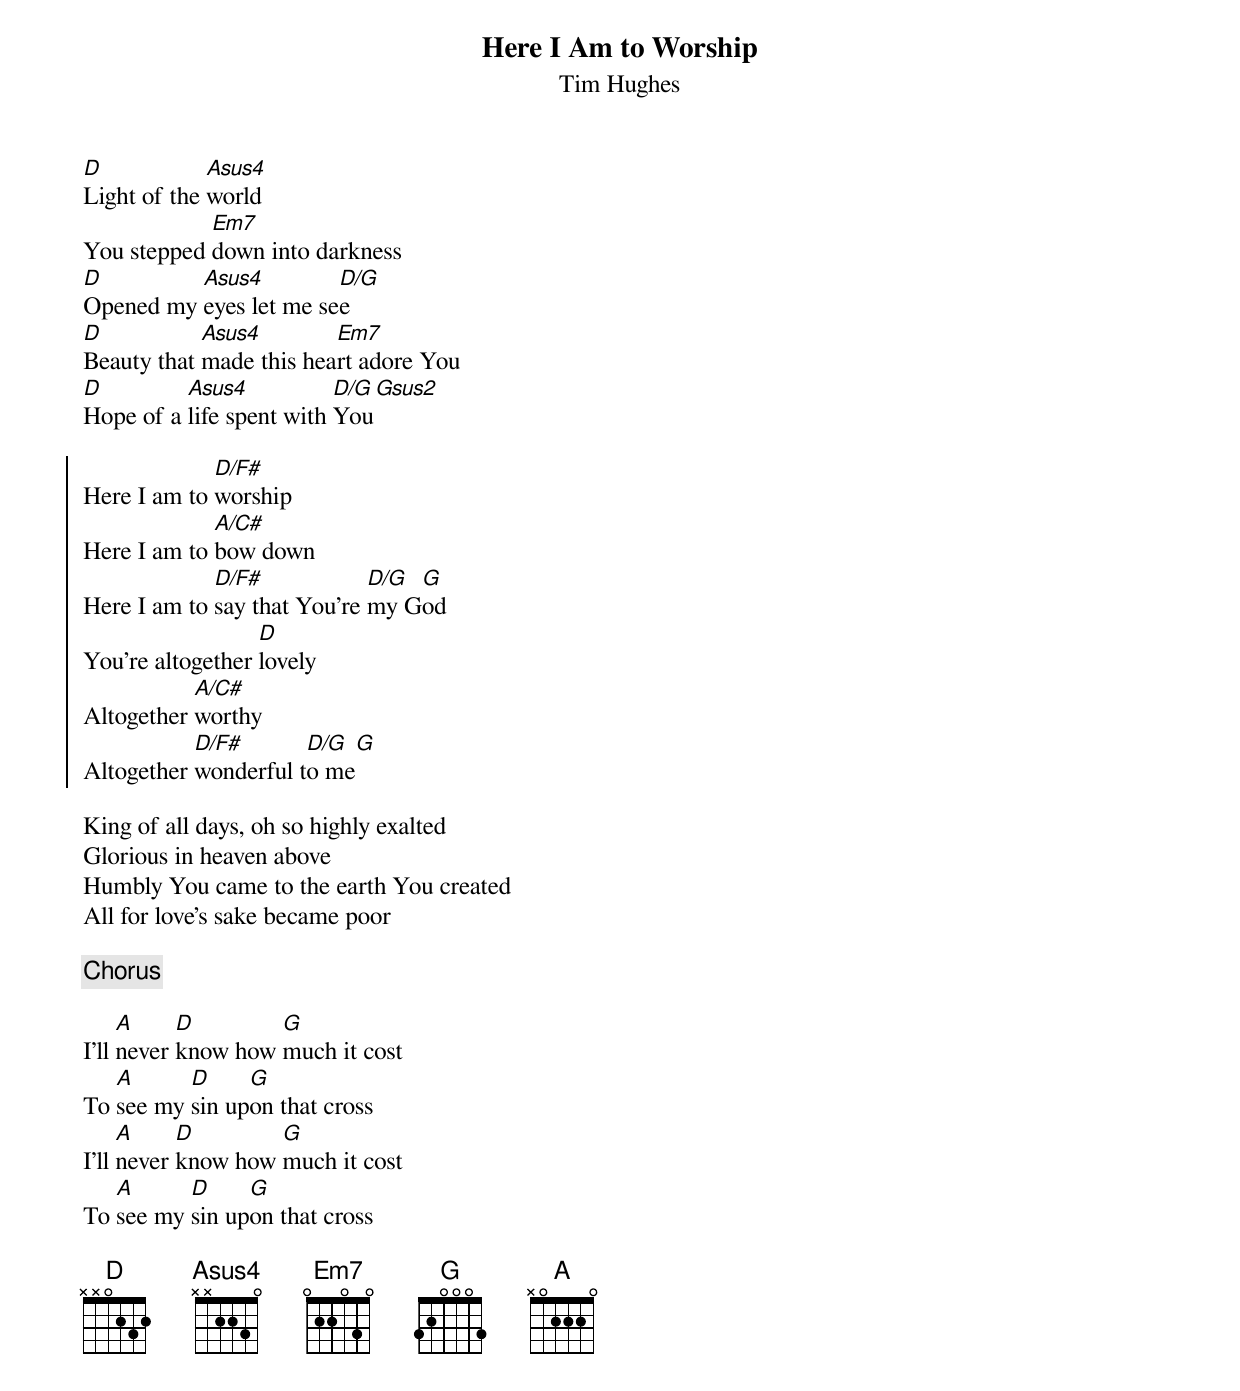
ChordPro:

{title:Here I Am to Worship}
{st:Tim Hughes}
{define: D 0 0 0 0 2 3 2}
{define: A/C# 0 0 4 2 2 2 0}
{define: D/F# 0 2 0 0 2 3 2}
{define: D/G 0 3 0 0 2 3 2}
{define: Gsus2 0 3 0 2 0 3 3}
{define: G 0 3 2 0 0 3 3}
{define: Asus4 0 0 0 2 2 3 0}

[D]Light of the [Asus4]world
You stepped [Em7]down into darkness
[D]Opened my [Asus4]eyes let me se[D/G]e
[D]Beauty that [Asus4]made this hea[Em7]rt adore You
[D]Hope of a [Asus4]life spent with [D/G]You[Gsus2]

{soc}
Here I am to [D/F#]worship
Here I am to [A/C#]bow down
Here I am to [D/F#]say that You're [D/G]my G[G]od
You're altogether [D]lovely
Altogether [A/C#]worthy
Altogether [D/F#]wonderful t[D/G]o me[G]
{eoc}

King of all days, oh so highly exalted
Glorious in heaven above
Humbly You came to the earth You created
All for love's sake became poor

{c:Chorus}

I'll [A]never [D]know how [G]much it cost
To [A]see my [D]sin up[G]on that cross
I'll [A]never [D]know how [G]much it cost
To [A]see my [D]sin up[G]on that cross

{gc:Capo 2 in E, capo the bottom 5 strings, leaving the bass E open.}
